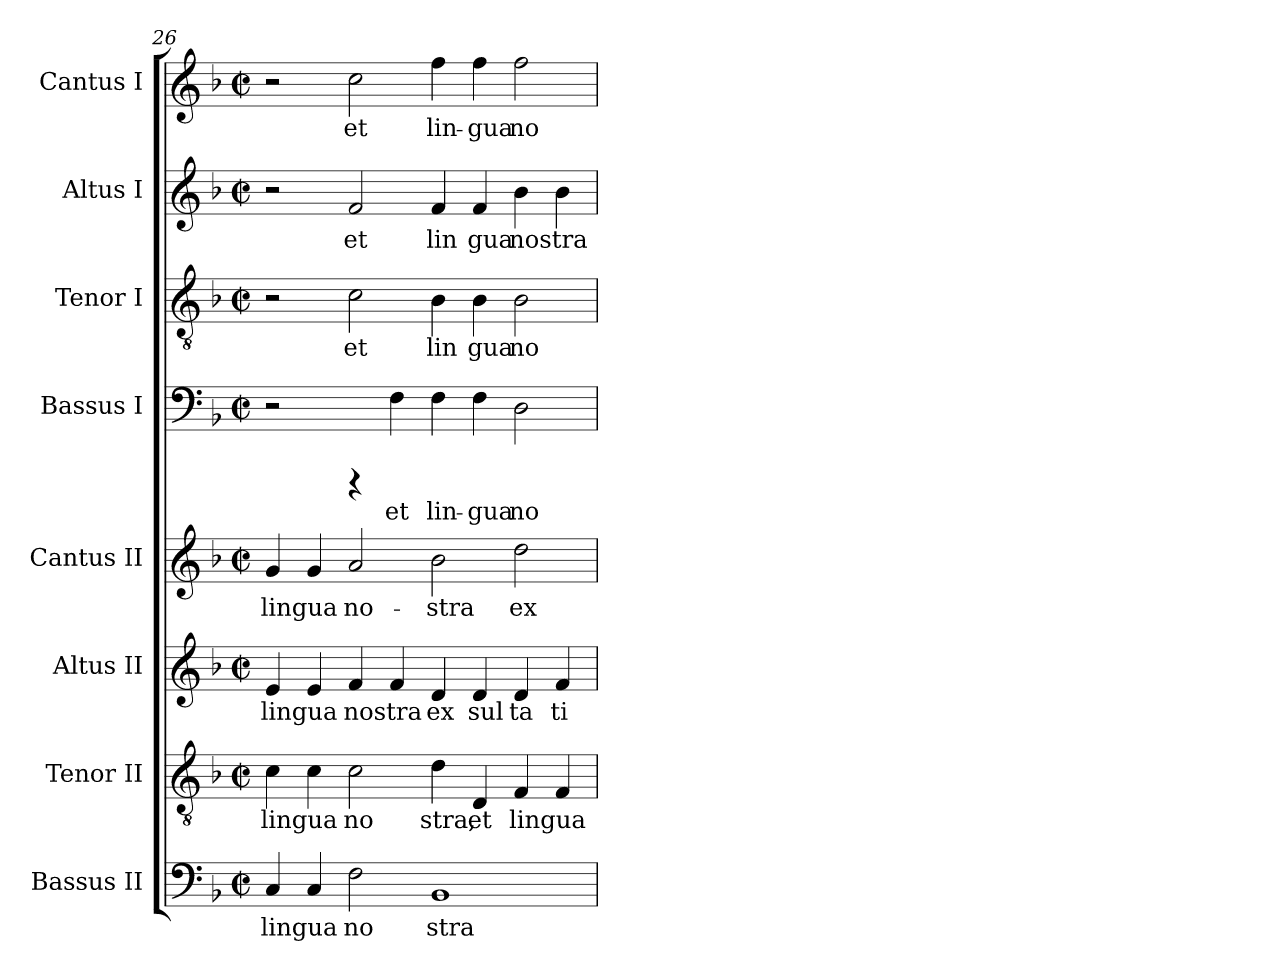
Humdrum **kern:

**kern	**text	**kern	**text	**kern	**text	**kern	**text	**kern	**text	**kern	**text	**kern	**text	**kern	**text
*part8	*part8	*part7	*part7	*part6	*part6	*part5	*part5	*part4	*part4	*part3	*part3	*part2	*part2	*part1	*part1
*staff8	*staff8	*staff7	*staff7	*staff6	*staff6	*staff5	*staff5	*staff4	*staff4	*staff3	*staff3	*staff2	*staff2	*staff1	*staff1
*I"Bassus II	*	*I"Tenor II	*	*I"Altus II	*	*I"Cantus II	*	*I"Bassus I	*	*I"Tenor I	*	*I"Altus I	*	*I"Cantus I	*
*I'Bassus II	*	*I'Tenor II	*	*I'Altus II	*	*I'Cantus II	*	*I'Bassus I	*	*I'Tenor I	*	*I'Altus I	*	*I'Cantus I	*
!!LO:PB:g=z
*clefF4	*	*clefGv2	*	*clefG2	*	*clefG2	*	*clefF4	*	*clefGv2	*	*clefG2	*	*clefG2	*
*k[b-]	*	*k[b-]	*	*k[b-]	*	*k[b-]	*	*k[b-]	*	*k[b-]	*	*k[b-]	*	*k[b-]	*
*F:	*	*F:	*	*F:	*	*F:	*	*F:	*	*F:	*	*F:	*	*F:	*
*M2/2	*	*M2/2	*	*M2/2	*	*M2/2	*	*M2/2	*	*M2/2	*	*M2/2	*	*M2/2	*
*met(c|)	*	*met(c|)	*	*met(c|)	*	*met(c|)	*	*met(c|)	*	*met(c|)	*	*met(c|)	*	*met(c|)	*
=26	=26	=26	=26	=26	=26	=26	=26	=26	=26	=26	=26	=26	=26	=26	=26
!	!LO:LY:b:cj	!	!LO:LY:b:cj	!	!LO:LY:b:cj	!	!LO:LY:b:cj	!	!	!	!	!	!	!	!
4C/	lingua	4c\	lingua	4e/	lingua	4g/	lingua	2r	.	2r	.	2r	.	2r	.
!	!LO:LY:b:cj	!	!LO:LY:b:cj	!	!LO:LY:b:cj	!	!LO:LY:b:cj	!	!	!	!	!	!	!	!
4C/	.	4c\	.	4e/	.	4g/	.	.	.	.	.	.	.	.	.
!	!LO:LY:b:cj	!	!LO:LY:b:cj	!	!LO:LY:b:cj	!	!LO:LY:b:cj	!	!	!	!LO:LY:b:cj	!	!LO:LY:b:cj	!	!LO:LY:b:cj
2F\	no	2c\	no	4f/	nostra	2a/	no-	4rCCC	.	2c\	et	2f/	et	2cc\	et
!	!	!	!	!	!LO:LY:b:cj	!	!	!	!LO:LY:b:cj	!	!	!	!	!	!
.	.	.	.	4f/	.	.	.	4F\	et	.	.	.	.	.	.
!	!LO:LY:b:cj	!	!LO:LY:b:cj	!	!LO:LY:b:cj	!	!LO:LY:b:cj	!	!LO:LY:b:cj	!	!LO:LY:b:cj	!	!LO:LY:b:cj	!	!LO:LY:b:cj
1BB-	stra	4d\	stra,	4d/	ex	2b-\	-stra	4F\	lin-	4B-\	lin	4f/	lin	4ff\	lin-
!	!	!	!LO:LY:b:cj	!	!LO:LY:b:cj	!	!	!	!LO:LY:b:cj	!	!LO:LY:b:cj	!	!LO:LY:b:cj	!	!LO:LY:b:cj
.	.	4D/	et	4d/	sul	.	.	4F\	-gua	4B-\	gua	4f/	gua	4ff\	-gua
!	!	!	!LO:LY:b:cj	!	!LO:LY:b:cj	!	!LO:LY:b:cj	!	!LO:LY:b:cj	!	!LO:LY:b:cj	!	!LO:LY:b:cj	!	!LO:LY:b:cj
.	.	4F/	lingua	4d/	ta	2dd\	ex-	2D\	no-	2B-\	no	4b-\	nostra	2ff\	no-
!	!	!	!LO:LY:b:cj	!	!LO:LY:b:cj	!	!	!	!	!	!	!	!LO:LY:b:cj	!	!
.	.	4F/	.	4f/	ti	.	.	.	.	.	.	4b-\	.	.	.
=	=	=	=	=	=	=	=	=	=	=	=	=	=	=	=
*-	*-	*-	*-	*-	*-	*-	*-	*-	*-	*-	*-	*-	*-	*-	*-
